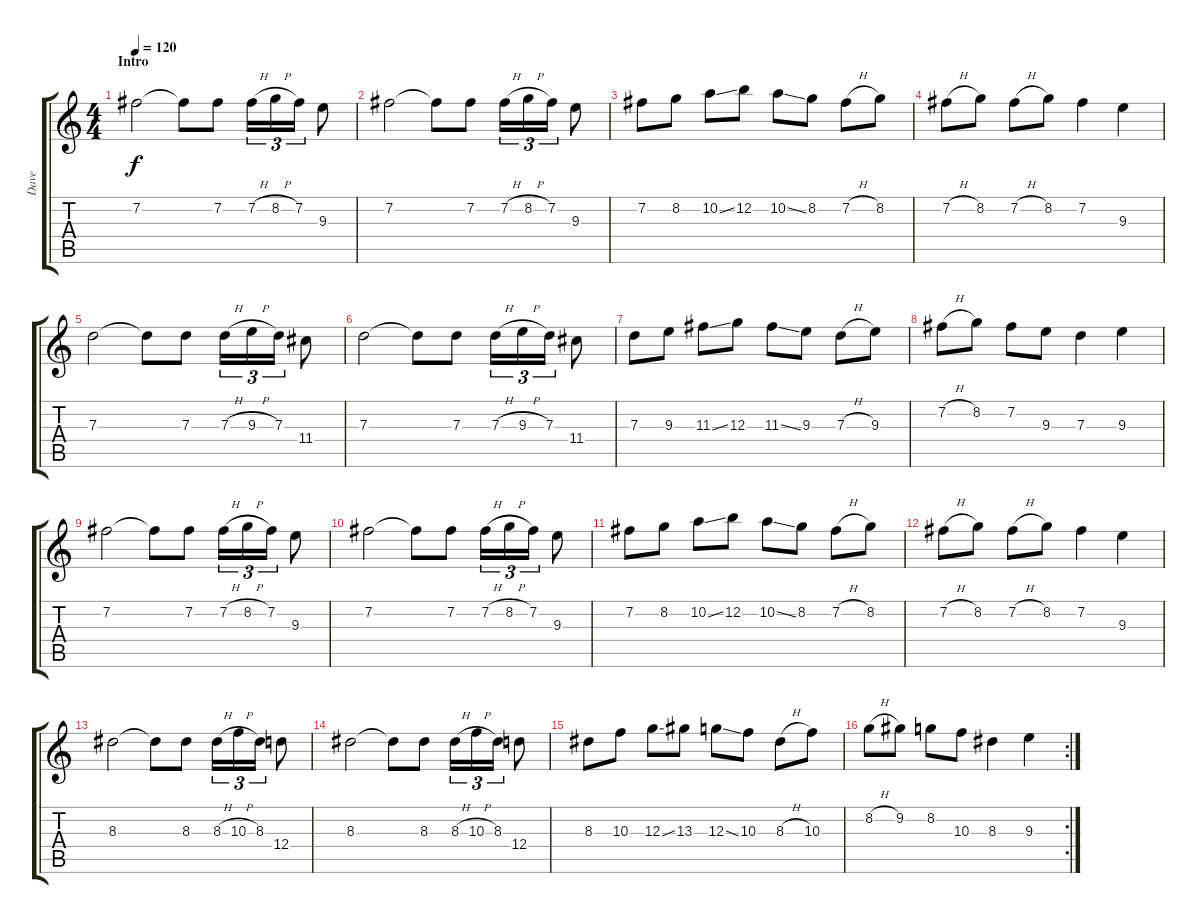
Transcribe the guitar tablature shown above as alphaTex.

\track ("Dave" "Dave") {instrument distortionguitar}
\staff {score tabs}
\tuning (E4 B3 G3 D3 A2 E2) {hide}
\ts (4 4)
\section ("" "Intro")
\tempo 120
\clef g2
\ks c
7.2.2{dy f instrument distortionguitar} 7.2{t}.8 7.2.8 7.2{h}.16{tu (3 2)} 8.2{h}.16{tu (3 2)} 7.2.16{tu (3 2)} 9.3.8 |
7.2.2 7.2{t}.8 7.2.8 7.2{h}.16{tu (3 2)} 8.2{h}.16{tu (3 2)} 7.2.16{tu (3 2)} 9.3.8 |
7.2.8 8.2.8 10.2{ss}.8 12.2.8 10.2{ss}.8 8.2.8 7.2{h}.8 8.2.8 |
7.2{h}.8 8.2.8 7.2{h}.8 8.2.8 7.2.4 9.3.4 |
7.3.2 7.3{t}.8 7.3.8 7.3{h}.16{tu (3 2)} 9.3{h}.16{tu (3 2)} 7.3.16{tu (3 2)} 11.4.8 |
7.3.2 7.3{t}.8 7.3.8 7.3{h}.16{tu (3 2)} 9.3{h}.16{tu (3 2)} 7.3.16{tu (3 2)} 11.4.8 |
7.3.8 9.3.8 11.3{ss}.8 12.3.8 11.3{ss}.8 9.3.8 7.3{h}.8 9.3.8 |
7.2{h}.8 8.2.8 7.2.8 9.3.8 7.3.4 9.3.4 |
7.2.2 7.2{t}.8 7.2.8 7.2{h}.16{tu (3 2)} 8.2{h}.16{tu (3 2)} 7.2.16{tu (3 2)} 9.3.8 |
7.2.2 7.2{t}.8 7.2.8 7.2{h}.16{tu (3 2)} 8.2{h}.16{tu (3 2)} 7.2.16{tu (3 2)} 9.3.8 |
7.2.8 8.2.8 10.2{ss}.8 12.2.8 10.2{ss}.8 8.2.8 7.2{h}.8 8.2.8 |
7.2{h}.8 8.2.8 7.2{h}.8 8.2.8 7.2.4 9.3.4 |
8.3.2 8.3{t}.8 8.3.8 8.3{h}.16{tu (3 2)} 10.3{h}.16{tu (3 2)} 8.3.16{tu (3 2)} 12.4.8 |
8.3.2 8.3{t}.8 8.3.8 8.3{h}.16{tu (3 2)} 10.3{h}.16{tu (3 2)} 8.3.16{tu (3 2)} 12.4.8 |
8.3.8 10.3.8 12.3{ss}.8 13.3.8 12.3{ss}.8 10.3.8 8.3{h}.8 10.3.8 |
\rc 2
8.2{h}.8 9.2.8 8.2.8 10.3.8 8.3.4 9.3.4
